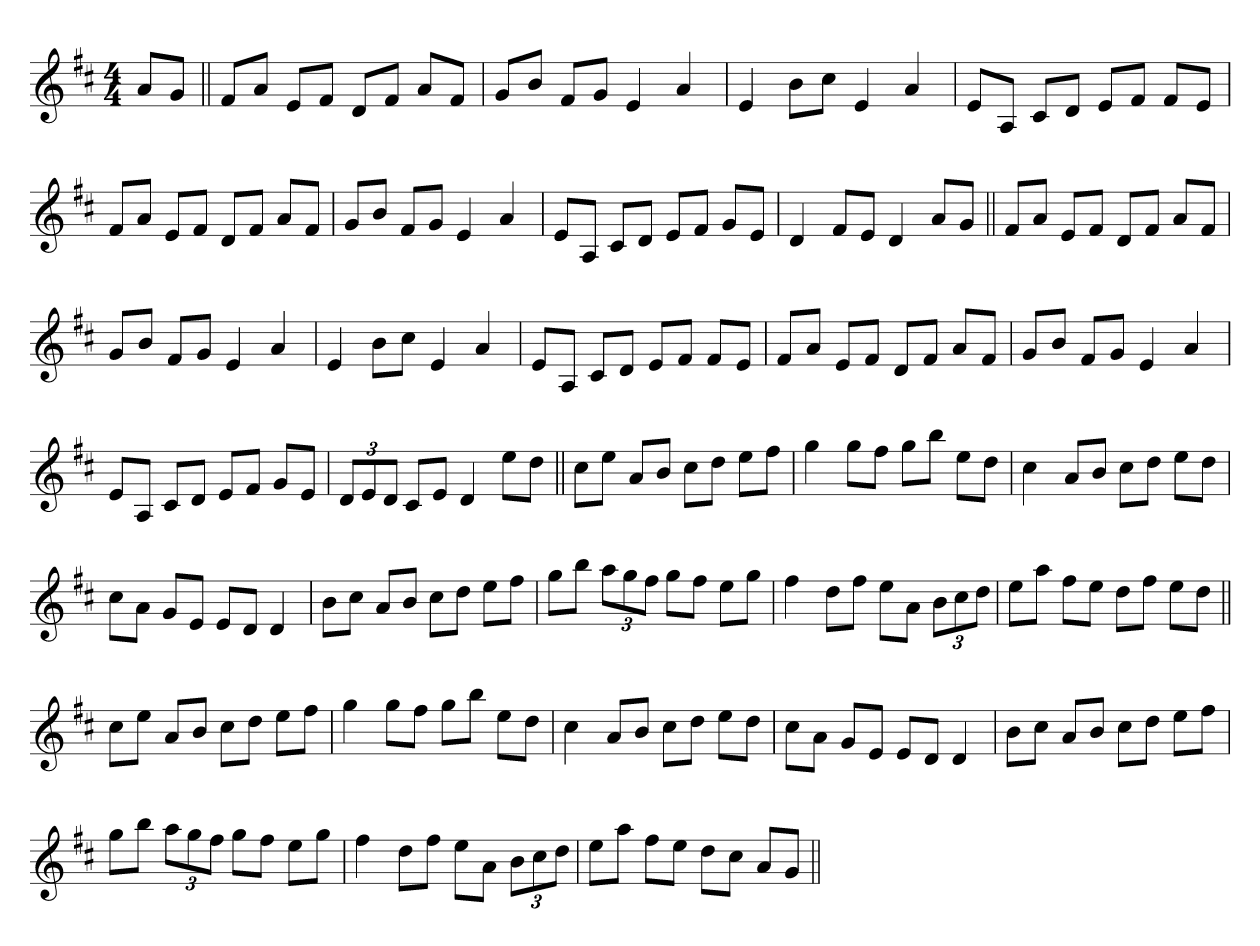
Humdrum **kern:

**kern
*part1
*staff1
*clefG2
*k[f#c#]
*D:
*M4/4
=1
8aL
8gJ
=||
8f#L
8aJ
8eL
8f#J
8dL
8f#J
8aL
8f#J
=
8gL
8bJ
8f#L
8gJ
4e
4a
=
4e
8bL
8cc#J
4e
4a
=
8eL
8AJ
8c#L
8dJ
8eL
8f#J
8f#L
8eJ
=
8f#L
8aJ
8eL
8f#J
8dL
8f#J
8aL
8f#J
=
8gL
8bJ
8f#L
8gJ
4e
4a
=
8eL
8AJ
8c#L
8dJ
8eL
8f#J
8gL
8eJ
=
4d
8f#L
8eJ
4d
8aL
8gJ
=||
8f#L
8aJ
8eL
8f#J
8dL
8f#J
8aL
8f#J
=
8gL
8bJ
8f#L
8gJ
4e
4a
=
4e
8bL
8cc#J
4e
4a
=
8eL
8AJ
8c#L
8dJ
8eL
8f#J
8f#L
8eJ
=
8f#L
8aJ
8eL
8f#J
8dL
8f#J
8aL
8f#J
=
8gL
8bJ
8f#L
8gJ
4e
4a
=
8eL
8AJ
8c#L
8dJ
8eL
8f#J
8gL
8eJ
=
12dL
12e
12dJ
8c#L
8eJ
4d
8eeL
8ddJ
=||
8cc#L
8eeJ
8aL
8bJ
8cc#L
8ddJ
8eeL
8ff#J
=
4gg
8ggL
8ff#J
8ggL
8bbJ
8eeL
8ddJ
=
4cc#
8aL
8bJ
8cc#L
8ddJ
8eeL
8ddJ
=
8cc#L
8aJ
8gL
8eJ
8eL
8dJ
4d
=
8bL
8cc#J
8aL
8bJ
8cc#L
8ddJ
8eeL
8ff#J
=
8ggL
8bbJ
12aaL
12gg
12ff#J
8ggL
8ff#J
8eeL
8ggJ
=
4ff#
8ddL
8ff#J
8eeL
8aJ
12bL
12cc#
12ddJ
=
8eeL
8aaJ
8ff#L
8eeJ
8ddL
8ff#J
8eeL
8ddJ
=||
8cc#L
8eeJ
8aL
8bJ
8cc#L
8ddJ
8eeL
8ff#J
=
4gg
8ggL
8ff#J
8ggL
8bbJ
8eeL
8ddJ
=
4cc#
8aL
8bJ
8cc#L
8ddJ
8eeL
8ddJ
=
8cc#L
8aJ
8gL
8eJ
8eL
8dJ
4d
=
8bL
8cc#J
8aL
8bJ
8cc#L
8ddJ
8eeL
8ff#J
=
8ggL
8bbJ
12aaL
12gg
12ff#J
8ggL
8ff#J
8eeL
8ggJ
=
4ff#
8ddL
8ff#J
8eeL
8aJ
12bL
12cc#
12ddJ
=
8eeL
8aaJ
8ff#L
8eeJ
8ddL
8cc#J
8aL
8gJ
=||
*-
